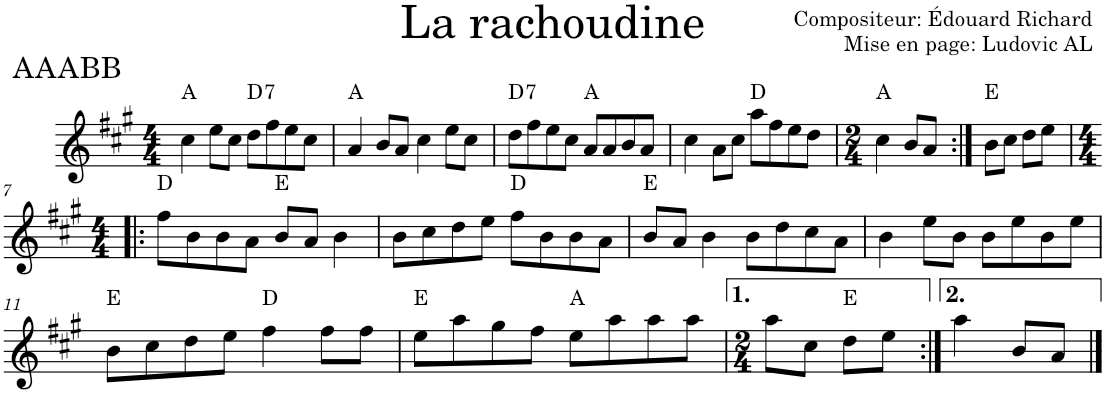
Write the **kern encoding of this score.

**kern	**harte
*part1	*part1
*staff1	*
*I"Violon	*
*I'Vln.	*
*clefG2	*
*k[f#c#g#]	*
*M4/4	*
=1	=1
4cc#\	A:maj
8ee\L	.
8cc#\J	.
!	!LO:H:kt=7
8dd\L	D:7
8ff#\	.
8ee\	.
8cc#\J	.
=2	=2
4a/	A:maj
8b/L	.
8a/J	.
4cc#\	.
8ee\L	.
8cc#\J	.
=3	=3
!	!LO:H:kt=7
8dd\L	D:7
8ff#\	.
8ee\	.
8cc#\J	.
8a/L	A:maj
8a/	.
8b/	.
8a/J	.
=4	=4
4cc#\	.
8a\L	.
8cc#\J	.
8aa\L	D:maj
8ff#\	.
8ee\	.
8dd\J	.
=5	=5
*M2/4	*
4cc#\	A:maj
8b/L	.
8a/J	.
=6:|!	=6:|!
8b\L	E:maj
8cc#\J	.
8dd\L	.
8ee\J	.
!!LO:LB:g=z
=7!|:	=7!|:
*M4/4	*
8ff#\L	D:maj
8b\	.
8b\	.
8a\J	.
8b/L	E:maj
8a/J	.
4b\	.
=8	=8
8b\L	.
8cc#\	.
8dd\	.
8ee\J	.
8ff#\L	D:maj
8b\	.
8b\	.
8a\J	.
=9	=9
8b/L	E:maj
8a/J	.
4b\	.
8b\L	.
8dd\	.
8cc#\	.
8a\J	.
=10	=10
4b\	.
8ee\L	.
8b\J	.
8b\L	.
8ee\	.
8b\	.
8ee\J	.
!!LO:LB:g=z
=11	=11
8b\L	E:maj
8cc#\	.
8dd\	.
8ee\J	.
4ff#\	D:maj
8ff#\L	.
8ff#\J	.
=12	=12
8ee\L	E:maj
8aa\	.
8gg#\	.
8ff#\J	.
8ee\L	A:maj
8aa\	.
8aa\	.
8aa\J	.
=13	=13
*M2/4	*
8aa\L	.
8cc#\J	.
8dd\L	E:maj
8ee\J	.
=14:|!	=14:|!
4aa\	.
8b/L	.
8a/J	.
==	==
*-	*-
